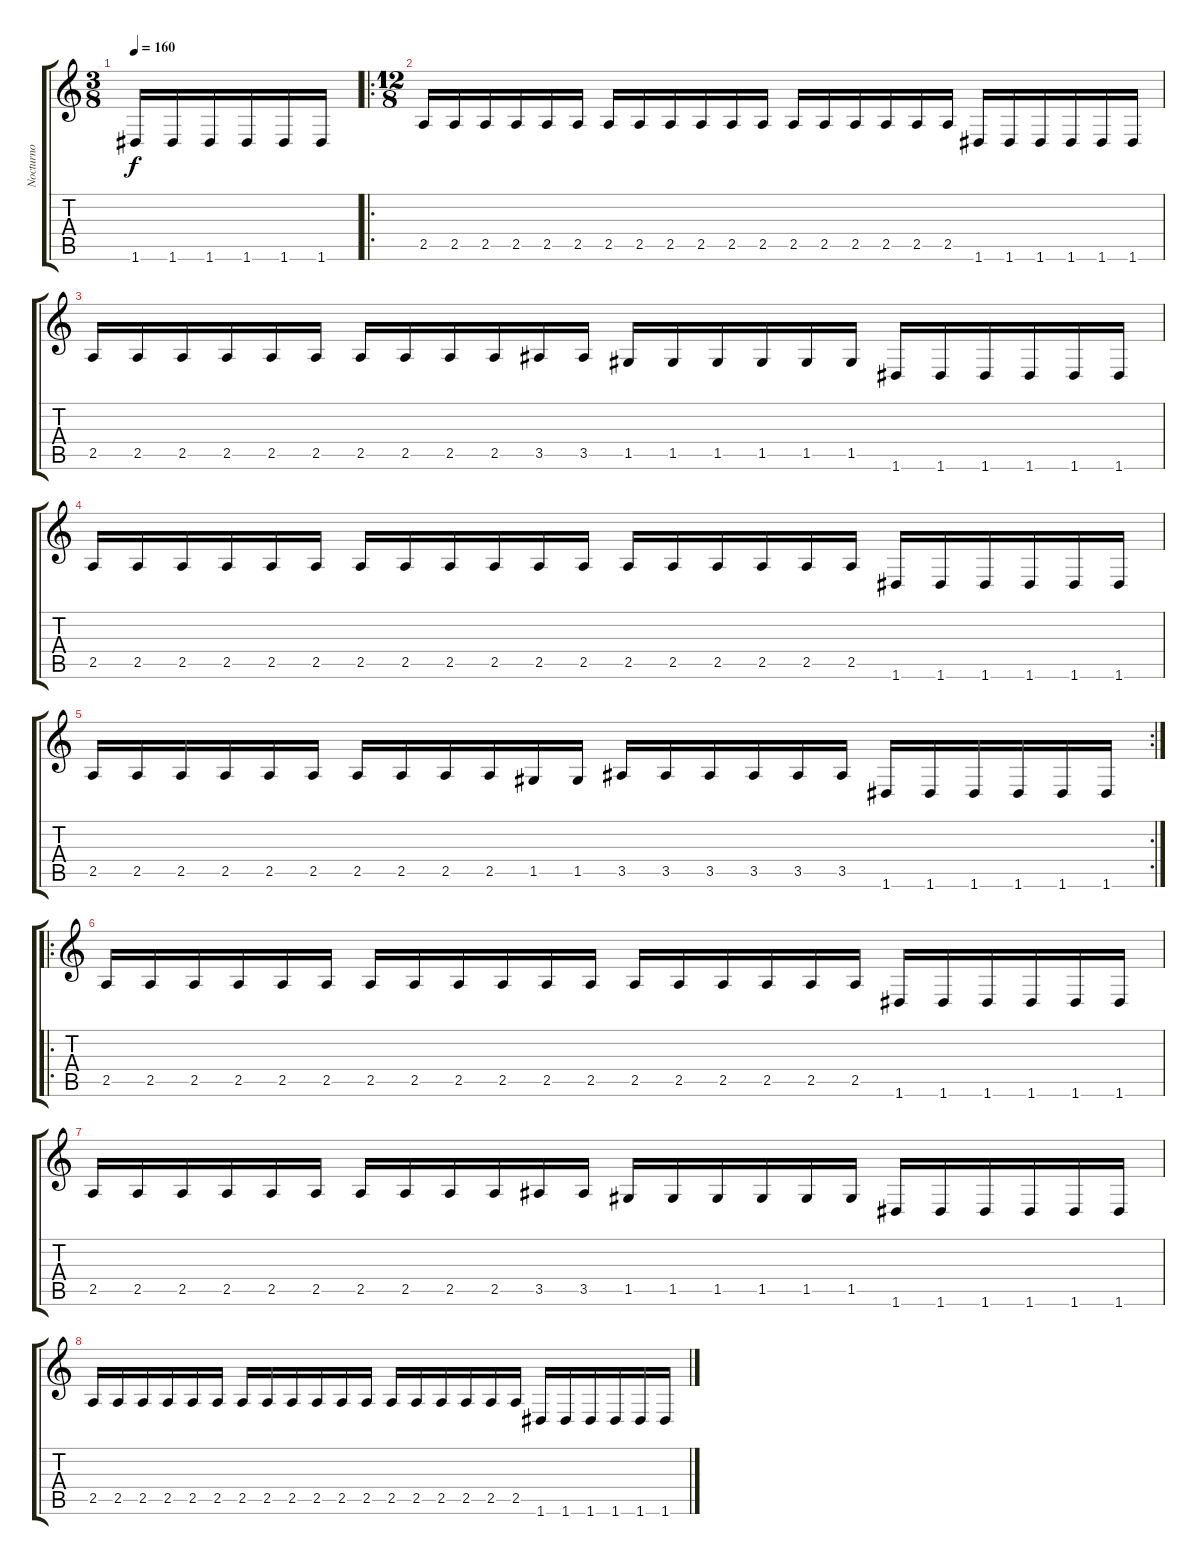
\track ("Nocturno" "Nocturno") {instrument distortionguitar}
\staff {score tabs}
\tuning (D4 A3 F3 C3 G2 D2) {hide}
\ts (3 8)
\tempo 160
\clef g2
\ks c
1.6.16{dy f instrument distortionguitar} 1.6.16 1.6.16 1.6.16 1.6.16 1.6.16 |
\ro
\ts (12 8)
2.5.16 2.5.16 2.5.16 2.5.16 2.5.16 2.5.16 2.5.16 2.5.16 2.5.16 2.5.16 2.5.16 2.5.16 2.5.16 2.5.16 2.5.16 2.5.16 2.5.16 2.5.16 1.6.16 1.6.16 1.6.16 1.6.16 1.6.16 1.6.16 |
2.5.16 2.5.16 2.5.16 2.5.16 2.5.16 2.5.16 2.5.16 2.5.16 2.5.16 2.5.16 3.5.16 3.5.16 1.5.16 1.5.16 1.5.16 1.5.16 1.5.16 1.5.16 1.6.16 1.6.16 1.6.16 1.6.16 1.6.16 1.6.16 |
2.5.16 2.5.16 2.5.16 2.5.16 2.5.16 2.5.16 2.5.16 2.5.16 2.5.16 2.5.16 2.5.16 2.5.16 2.5.16 2.5.16 2.5.16 2.5.16 2.5.16 2.5.16 1.6.16 1.6.16 1.6.16 1.6.16 1.6.16 1.6.16 |
\rc 2
2.5.16 2.5.16 2.5.16 2.5.16 2.5.16 2.5.16 2.5.16 2.5.16 2.5.16 2.5.16 1.5.16 1.5.16 3.5.16 3.5.16 3.5.16 3.5.16 3.5.16 3.5.16 1.6.16 1.6.16 1.6.16 1.6.16 1.6.16 1.6.16 |
\ro
2.5.16 2.5.16 2.5.16 2.5.16 2.5.16 2.5.16 2.5.16 2.5.16 2.5.16 2.5.16 2.5.16 2.5.16 2.5.16 2.5.16 2.5.16 2.5.16 2.5.16 2.5.16 1.6.16 1.6.16 1.6.16 1.6.16 1.6.16 1.6.16 |
2.5.16 2.5.16 2.5.16 2.5.16 2.5.16 2.5.16 2.5.16 2.5.16 2.5.16 2.5.16 3.5.16 3.5.16 1.5.16 1.5.16 1.5.16 1.5.16 1.5.16 1.5.16 1.6.16 1.6.16 1.6.16 1.6.16 1.6.16 1.6.16 |
2.5.16 2.5.16 2.5.16 2.5.16 2.5.16 2.5.16 2.5.16 2.5.16 2.5.16 2.5.16 2.5.16 2.5.16 2.5.16 2.5.16 2.5.16 2.5.16 2.5.16 2.5.16 1.6.16 1.6.16 1.6.16 1.6.16 1.6.16 1.6.16
